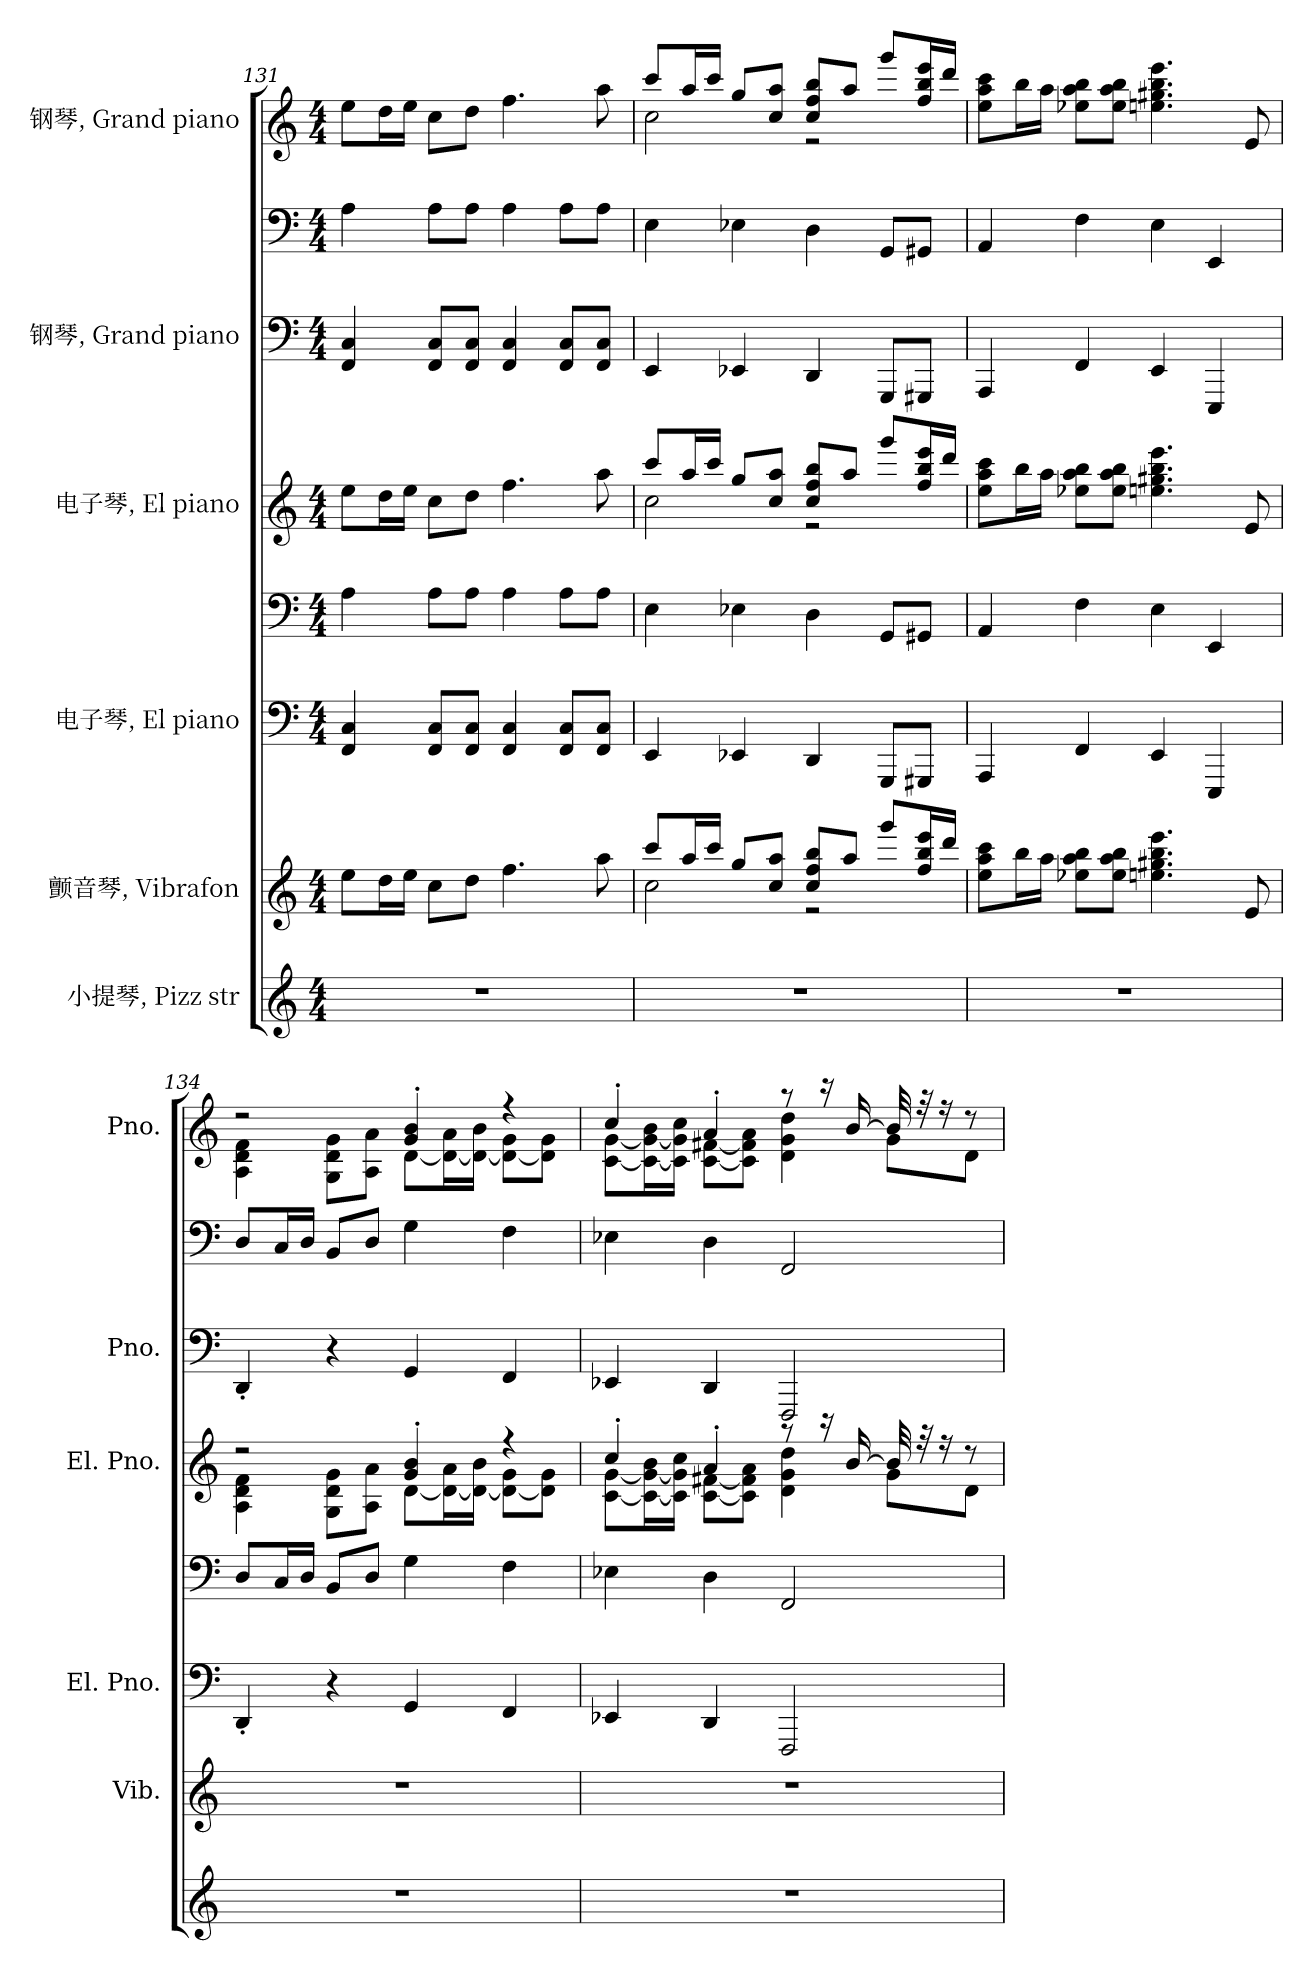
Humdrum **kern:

**kern	**kern	**kern	**kern	**kern	**kern	**kern	**kern
*part6	*part5	*part4	*part4	*part3	*part2	*part2	*part1
*staff8	*staff7	*staff6	*staff5	*staff4	*staff3	*staff2	*staff1
*I"小提琴, Pizz str	*I"颤音琴, Vibrafon	*I"电子琴, El piano	*	*I"电子琴, El piano	*I"钢琴, Grand piano	*	*I"钢琴, Grand piano
*	*I'Vib.	*I'El. Pno.	*	*I'El. Pno.	*I'Pno.	*	*I'Pno.
!!LO:PB:g=z
*clefG2	*clefG2	*clefF4	*clefF4	*clefG2	*clefF4	*clefF4	*clefG2
*k[]	*k[]	*k[]	*k[]	*k[]	*k[]	*k[]	*k[]
*M4/4	*M4/4	*M4/4	*M4/4	*M4/4	*M4/4	*M4/4	*M4/4
=131	=131	=131	=131	=131	=131	=131	=131
1r	8ee\L	4FF/ 4C/	4A\	8ee\L	4FF/ 4C/	4A\	8ee\L
.	16dd\L	.	.	16dd\L	.	.	16dd\L
.	16ee\JJ	.	.	16ee\JJ	.	.	16ee\JJ
.	8cc\L	8FF/ 8C/L	8A\L	8cc\L	8FF/ 8C/L	8A\L	8cc\L
.	8dd\J	8FF/ 8C/J	8A\J	8dd\J	8FF/ 8C/J	8A\J	8dd\J
.	4.ff\	4FF/ 4C/	4A\	4.ff\	4FF/ 4C/	4A\	4.ff\
.	.	8FF/ 8C/L	8A\L	.	8FF/ 8C/L	8A\L	.
.	8aa\	8FF/ 8C/J	8A\J	8aa\	8FF/ 8C/J	8A\J	8aa\
=132	=132	=132	=132	=132	=132	=132	=132
*	*^	*	*	*^	*	*	*^
1r	8ccc/L	2cc\	4EE/	4E\	8ccc/L	2cc\	4EE/	4E\	8ccc/L	2cc\
.	16aa/L	.	.	.	16aa/L	.	.	.	16aa/L	.
.	16ccc/JJ	.	.	.	16ccc/JJ	.	.	.	16ccc/JJ	.
.	8gg/L	.	4EE-X/	4E-X\	8gg/L	.	4EE-X/	4E-X\	8gg/L	.
.	8cc/ 8aa/J	.	.	.	8cc/ 8aa/J	.	.	.	8cc/ 8aa/J	.
.	8cc/ 8ff/ 8bb/L	2r	4DD/	4D\	8cc/ 8ff/ 8bb/L	2r	4DD/	4D\	8cc/ 8ff/ 8bb/L	2r
.	8aa/J	.	.	.	8aa/J	.	.	.	8aa/J	.
.	8ggg/L	.	8GGG/L	8GG/L	8ggg/L	.	8GGG/L	8GG/L	8ggg/L	.
.	16ff/ 16bb/ 16eee/L	.	8GGG#X/J	8GG#X/J	16ff/ 16bb/ 16eee/L	.	8GGG#X/J	8GG#X/J	16ff/ 16bb/ 16eee/L	.
.	16ddd/JJ	.	.	.	16ddd/JJ	.	.	.	16ddd/JJ	.
*	*v	*v	*	*	*v	*v	*	*	*v	*v
=133	=133	=133	=133	=133	=133	=133	=133
1r	8ee\ 8aa\ 8ccc\L	4AAA/	4AA/	8ee\ 8aa\ 8ccc\L	4AAA/	4AA/	8ee\ 8aa\ 8ccc\L
.	16bb\L	.	.	16bb\L	.	.	16bb\L
.	16aa\JJ	.	.	16aa\JJ	.	.	16aa\JJ
.	8ee-X\ 8aa\ 8bb\L	4FF/	4F\	8ee-X\ 8aa\ 8bb\L	4FF/	4F\	8ee-X\ 8aa\ 8bb\L
.	8ee-\ 8aa\ 8bb\J	.	.	8ee-\ 8aa\ 8bb\J	.	.	8ee-\ 8aa\ 8bb\J
.	4.een\ 4.gg#X\ 4.bb\ 4.eee\	4EE/	4E\	4.een\ 4.gg#X\ 4.bb\ 4.eee\	4EE/	4E\	4.een\ 4.gg#X\ 4.bb\ 4.eee\
.	.	4EEE/	4EE/	.	4EEE/	4EE/	.
.	8e/	.	.	8e/	.	.	8e/
!!LO:PB:g=z
=134	=134	=134	=134	=134	=134	=134	=134
*	*	*	*	*^	*	*	*^
1r	1r	4DD'/	8D/L	2r	4A\ 4d\ 4f\	4DD'/	8D/L	2r	4A\ 4d\ 4f\
.	.	.	16C/L	.	.	.	16C/L	.	.
.	.	.	16D/JJ	.	.	.	16D/JJ	.	.
.	.	4r	8BB/L	.	8G\ 8d\ 8g\L	4r	8BB/L	.	8G\ 8d\ 8g\L
.	.	.	8D/J	.	8A\ 8a\J	.	8D/J	.	8A\ 8a\J
.	.	4GG/	4G\	4g/' 4b/'	[8d\L	4GG/	4G\	4g/' 4b/'	[8d\L
.	.	.	.	.	16d\_ 16a\L	.	.	.	16d\_ 16a\L
.	.	.	.	.	16d\_ 16b\JJ	.	.	.	16d\_ 16b\JJ
.	.	4FF/	4F\	4r	8d\_ 8g\L	4FF/	4F\	4r	8d\_ 8g\L
.	.	.	.	.	8d\] 8g\J	.	.	.	8d\] 8g\J
=135	=135	=135	=135	=135	=135	=135	=135	=135	=135
1r	1r	4EE-X/	4E-X\	4cc'/	[8c\ [8g\L	4EE-X/	4E-X\	4cc'/	[8c\ [8g\L
.	.	.	.	.	16c\_ 16g\_ 16b\L	.	.	.	16c\_ 16g\_ 16b\L
.	.	.	.	.	16c\] 16g\] 16cc\JJ	.	.	.	16c\] 16g\] 16cc\JJ
.	.	4DD/	4D\	4a'/	[8c\ [8f#X\L	4DD/	4D\	4a'/	[8c\ [8f#X\L
.	.	.	.	.	8c\] 8f#\] 8a\J	.	.	.	8c\] 8f#\] 8a\J
.	.	2FFF/	2FF/	8r	4d\ 4g\ 4dd\	2FFF/	2FF/	8r	4d\ 4g\ 4dd\
.	.	.	.	16r	.	.	.	16r	.
.	.	.	.	[16b/	.	.	.	[16b/	.
.	.	.	.	32b/]	8g\L	.	.	32b/]	8g\L
.	.	.	.	32r	.	.	.	32r	.
.	.	.	.	16r	.	.	.	16r	.
.	.	.	.	8r	8d\J	.	.	8r	8d\J
*	*	*	*	*v	*v	*	*	*v	*v
=	=	=	=	=	=	=	=
*-	*-	*-	*-	*-	*-	*-	*-
